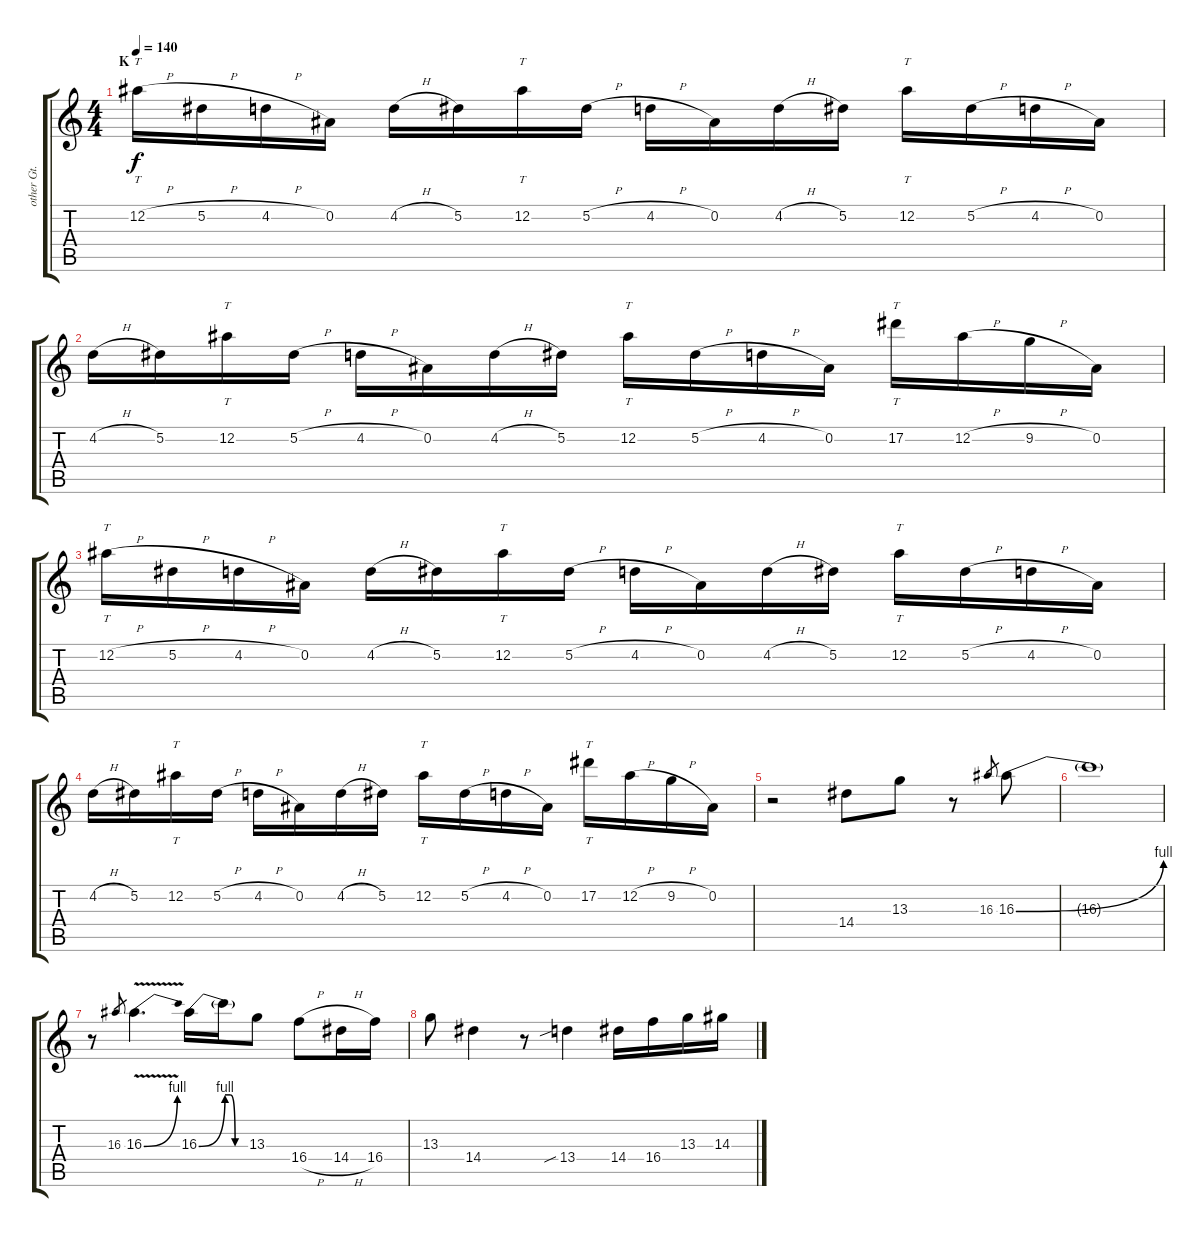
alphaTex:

\track ("other Gt." "other Gt.") {instrument overdrivenguitar}
\staff {score tabs}
\tuning (Eb4 Bb3 Gb3 Db3 Ab2 Eb2) {hide}
\ts (4 4)
\section ("" "K")
\tempo 140
\clef g2
\ks c
12.2{h}.16{tt dy f} 5.2{h}.16 4.2{h}.16 0.2.16 4.2{h}.16 5.2.16 12.2.16{tt} 5.2{h}.16 4.2{h}.16 0.2.16 4.2{h}.16 5.2.16 12.2.16{tt} 5.2{h}.16 4.2{h}.16 0.2.16 |
4.2{h}.16 5.2.16 12.2.16{tt} 5.2{h}.16 4.2{h}.16 0.2.16 4.2{h}.16 5.2.16 12.2.16{tt} 5.2{h}.16 4.2{h}.16 0.2.16 17.2.16{tt} 12.2{h}.16 9.2{h}.16 0.2.16 |
12.2{h}.16{tt} 5.2{h}.16 4.2{h}.16 0.2.16 4.2{h}.16 5.2.16 12.2.16{tt} 5.2{h}.16 4.2{h}.16 0.2.16 4.2{h}.16 5.2.16 12.2.16{tt} 5.2{h}.16 4.2{h}.16 0.2.16 |
4.2{h}.16 5.2.16 12.2.16{tt} 5.2{h}.16 4.2{h}.16 0.2.16 4.2{h}.16 5.2.16 12.2.16{tt} 5.2{h}.16 4.2{h}.16 0.2.16 17.2.16{tt} 12.2{h}.16 9.2{h}.16 0.2.16 |
r.2 14.4.8 13.3.8 r.8 16.3.8{gr} 16.3{be (bend 0 0 60 4)}.8 |
16.3{t}.1 |
r.8 16.3.8{gr} 16.3{be (bend 0 0 60 4) v}.4{d} 16.3{be (bend 0 0 60 4)}.16 16.3{be (custom 0 4 15 4 30 0 60 0) t}.16 13.3.8 16.4{h}.8 14.4{h}.16 16.4.16 |
13.3.8 14.4.4 r.8 13.4{sib}.4 14.4.16 16.4.16 13.3.16 14.3.16
